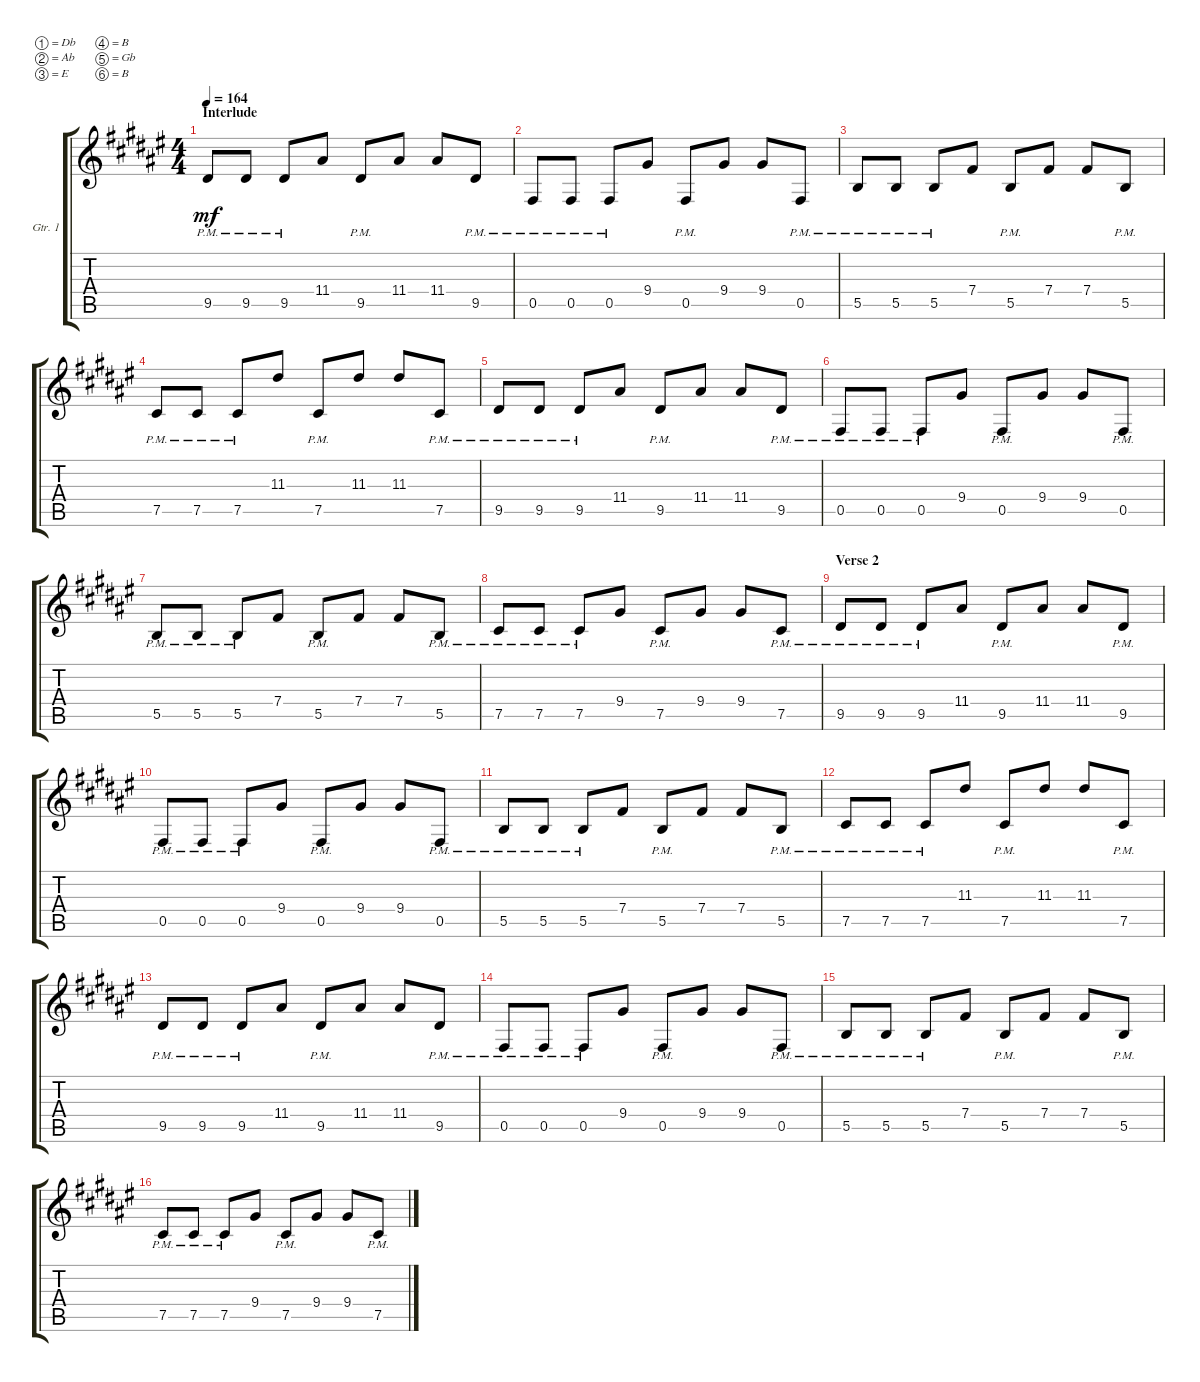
\defaultSystemsLayout 4
\bracketExtendMode groupsimilarinstruments
\firstSystemTrackNameOrientation horizontal
\otherSystemsTrackNameOrientation horizontal
\track ("Guitar 1" "Gtr. 1") {instrument electricguitarclean}
\staff {score tabs}
\tuning (Db4 Ab3 E3 B2 Gb2 B1)
\ts (4 4)
\section ("" "Interlude")
\tempo 164
\clef g2
\scale
0.333333
\ks f#
9.5{pm}.8{dy mf} 9.5{pm}.8 9.5{pm}.8 11.4.8 9.5{pm}.8 11.4.8 11.4.8 9.5{pm}.8 |
\scale
0.333333 0.5{pm}.8 0.5{pm}.8 0.5{pm}.8 9.4.8 0.5{pm}.8 9.4.8 9.4.8 0.5{pm}.8 |
\scale
0.333333 5.5{pm}.8 5.5{pm}.8 5.5{pm}.8 7.4.8 5.5{pm}.8 7.4.8 7.4.8 5.5{pm}.8 |
\scale
0.333333 7.5{pm}.8 7.5{pm}.8 7.5{pm}.8 11.3.8 7.5{pm}.8 11.3.8 11.3.8 7.5{pm}.8 |
\scale
0.333333 9.5{pm}.8 9.5{pm}.8 9.5{pm}.8 11.4.8 9.5{pm}.8 11.4.8 11.4.8 9.5{pm}.8 |
\scale
0.333333 0.5{pm}.8 0.5{pm}.8 0.5{pm}.8 9.4.8 0.5{pm}.8 9.4.8 9.4.8 0.5{pm}.8 |
\scale
0.333333 5.5{pm}.8 5.5{pm}.8 5.5{pm}.8 7.4.8 5.5{pm}.8 7.4.8 7.4.8 5.5{pm}.8 |
\scale
0.333333 7.5{pm}.8 7.5{pm}.8 7.5{pm}.8 9.4.8 7.5{pm}.8 9.4.8 9.4.8 7.5{pm}.8 |
\section ("" "Verse 2")
\scale
0.333333 9.5{pm}.8 9.5{pm}.8 9.5{pm}.8 11.4.8 9.5{pm}.8 11.4.8 11.4.8 9.5{pm}.8 |
\scale
0.333333 0.5{pm}.8 0.5{pm}.8 0.5{pm}.8 9.4.8 0.5{pm}.8 9.4.8 9.4.8 0.5{pm}.8 |
\scale
0.333333 5.5{pm}.8 5.5{pm}.8 5.5{pm}.8 7.4.8 5.5{pm}.8 7.4.8 7.4.8 5.5{pm}.8 |
\scale
0.333333 7.5{pm}.8 7.5{pm}.8 7.5{pm}.8 11.3.8 7.5{pm}.8 11.3.8 11.3.8 7.5{pm}.8 |
\scale
0.333333 9.5{pm}.8 9.5{pm}.8 9.5{pm}.8 11.4.8 9.5{pm}.8 11.4.8 11.4.8 9.5{pm}.8 |
\scale
0.333333 0.5{pm}.8 0.5{pm}.8 0.5{pm}.8 9.4.8 0.5{pm}.8 9.4.8 9.4.8 0.5{pm}.8 |
\scale
0.333333 5.5{pm}.8 5.5{pm}.8 5.5{pm}.8 7.4.8 5.5{pm}.8 7.4.8 7.4.8 5.5{pm}.8 |
\scale
0.333333 7.5{pm}.8 7.5{pm}.8 7.5{pm}.8 9.4.8 7.5{pm}.8 9.4.8 9.4.8 7.5{pm}.8
